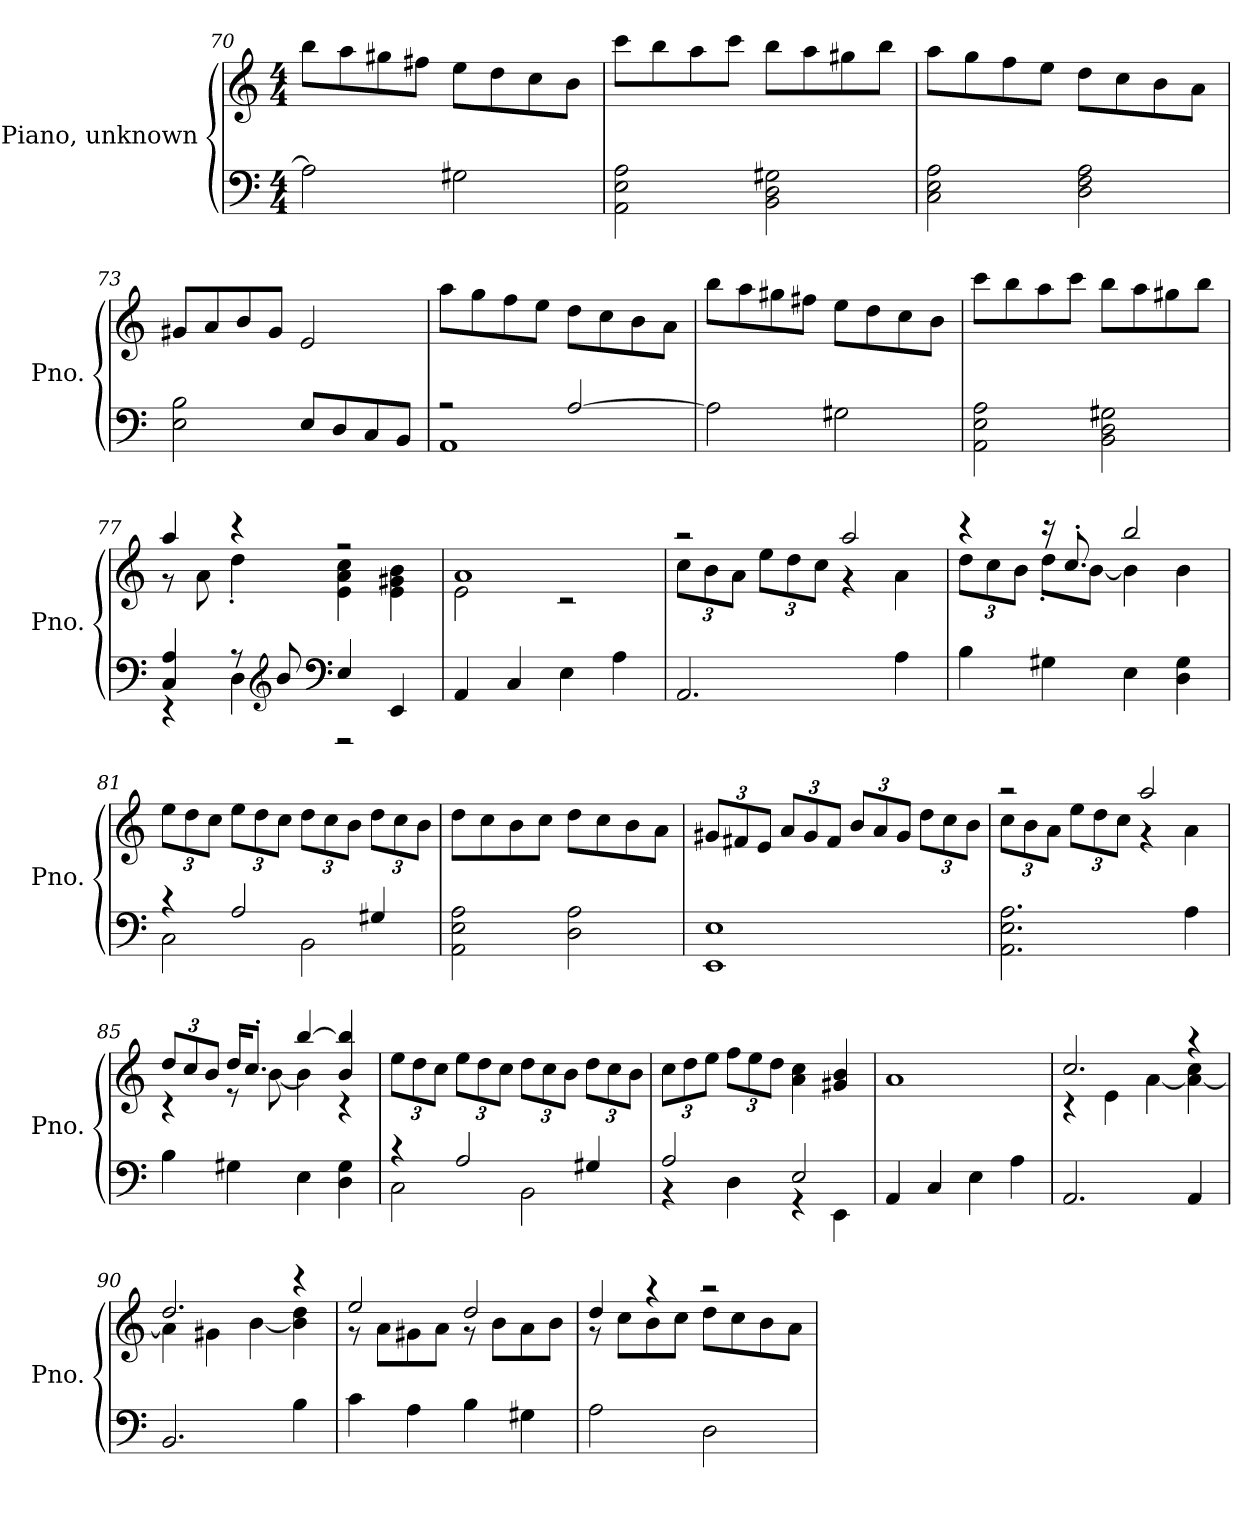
**kern	**kern
*part1	*part1
*staff2	*staff1
*I"Piano, unknown	*
*I'Pno.	*
*clefF4	*clefG2
*k[]	*k[]
*M4/4	*M4/4
=70	=70
2A\]	8bb\L
.	8aa\
.	8gg#X\
.	8ff#X\J
2G#X\	8ee\L
.	8dd\
.	8cc\
.	8b\J
!!LO:LB:g=z
=71	=71
2AA\ 2E\ 2A\	8ccc\L
.	8bb\
.	8aa\
.	8ccc\J
2BB\ 2D\ 2G#X\	8bb\L
.	8aa\
.	8gg#X\
.	8bb\J
=72	=72
2C\ 2E\ 2A\	8aa\L
.	8gg\
.	8ff\
.	8ee\J
2D\ 2F\ 2A\	8dd\L
.	8cc\
.	8b\
.	8a\J
=73	=73
2E\ 2B\	8g#X/L
.	8a/
.	8b/
.	8g#/J
8E/L	2e/
8D/	.
8C/	.
8BB/J	.
=74	=74
*^	*
2r	1AA	8aa\L
.	.	8gg\
.	.	8ff\
.	.	8ee\J
[2A/	.	8dd\L
.	.	8cc\
.	.	8b\
.	.	8a\J
*v	*v	*
!!LO:LB:g=z
=75	=75
2A\]	8bb\L
.	8aa\
.	8gg#X\
.	8ff#X\J
2G#X\	8ee\L
.	8dd\
.	8cc\
.	8b\J
=76	=76
2AA\ 2E\ 2A\	8ccc\L
.	8bb\
.	8aa\
.	8ccc\J
2BB\ 2D\ 2G#X\	8bb\L
.	8aa\
.	8gg#X\
.	8bb\J
=77	=77
*^	*^
4C/ 4A/	4r	4aa/	8r
.	.	.	8a\
8r	4D\	4r	4dd'\
*clefG2	*	*	*
8b/	.	.	.
*clefF4	*	*	*
4E/	2r	2r	4e\ 4a\ 4cc\
4EE/	.	.	4e\ 4g#X\ 4b\
*v	*v	*	*
=78	=78	=78
4AA/	1a	2e\
4C/	.	.
4E\	.	2r
4A\	.	.
!!LO:LB:g=z	!!
=79	=79	=79
*	*	*Xbrackettup
2.AA/	2r	12cc\L
.	.	12b\
.	.	12a\J
.	.	12ee\L
.	.	12dd\
.	.	12cc\J
.	2aa/	4r
4A\	.	4a\
=80	=80	=80
4B\	4r	12dd\L
.	.	12cc\
.	.	12b\J
4G#X\	16r	8dd'\L
.	8.cc'/	.
.	.	[8b\J
4E\	2bb/	4b\]
4D\ 4G#\	.	4b\
*	*v	*v
=81	=81
*^	*
4r	2C\	12ee\L
.	.	12dd\
.	.	12cc\J
2A/	.	12ee\L
.	.	12dd\
.	.	12cc\J
.	2BB\	12dd\L
.	.	12cc\
.	.	12b\J
4G#X/	.	12dd\L
.	.	12cc\
.	.	12b\J
*v	*v	*
=82	=82
2AA\ 2E\ 2A\	8dd\L
.	8cc\
.	8b\
.	8cc\J
2D\ 2A\	8dd\L
.	8cc\
.	8b\
.	8a\J
!!LO:PB:g=z
=83	=83
1EE 1E	12g#X/L
.	12f#X/
.	12e/J
.	12a/L
.	12g#/
.	12f#/J
.	12b/L
.	12a/
.	12g#/J
.	12dd\L
.	12cc\
.	12b\J
=84	=84
*	*^
2.AA\ 2.E\ 2.A\	2r	12cc\L
.	.	12b\
.	.	12a\J
.	.	12ee\L
.	.	12dd\
.	.	12cc\J
.	2aa/	4r
4A\	.	4a\
=85	=85	=85
4B\	12dd/L	4r
.	12cc/	.
.	12b/J	.
4G#X\	16dd/KL	8r
.	8.cc'/J	.
.	.	[8b\
4E\	[4bb/	4b\]
4D\ 4G#\	4b/ 4bb/]	4r
*	*v	*v
=86	=86
*^	*
4r	2C\	12ee\L
.	.	12dd\
.	.	12cc\J
2A/	.	12ee\L
.	.	12dd\
.	.	12cc\J
.	2BB\	12dd\L
.	.	12cc\
.	.	12b\J
4G#X/	.	12dd\L
.	.	12cc\
.	.	12b\J
!!LO:LB:g=z
=87	=87	=87
2A/	4r	12cc\L
.	.	12dd\
.	.	12ee\J
.	4D\	12ff\L
.	.	12ee\
.	.	12dd\J
2E/	4r	4a\ 4cc\
.	4EE\	4g#X/ 4b/
*v	*v	*
=88	=88
4AA/	1a
4C/	.
4E\	.
4A\	.
=89	=89
*	*^
2.AA/	2.cc/	4r
.	.	4e\
.	.	[4a\
4AA/	4r	4a\_ 4cc\
=90	=90	=90
2.BB/	2.dd/	4a\]
.	.	4g#X\
.	.	[4b\
4B\	4r	4b\] 4dd\
=91	=91	=91
4c\	2ee/	8r
.	.	8a\L
4A\	.	8g#X\
.	.	8a\J
4B\	2dd/	8r
.	.	8b\L
4G#X\	.	8a\
.	.	8b\J
=92	=92	=92
2A\	4dd/	8r
.	.	8cc\L
.	4r	8b\
.	.	8cc\J
2D\	2r	8dd\L
.	.	8cc\
.	.	8b\
.	.	8a\J
*	*v	*v
=	=
*-	*-
